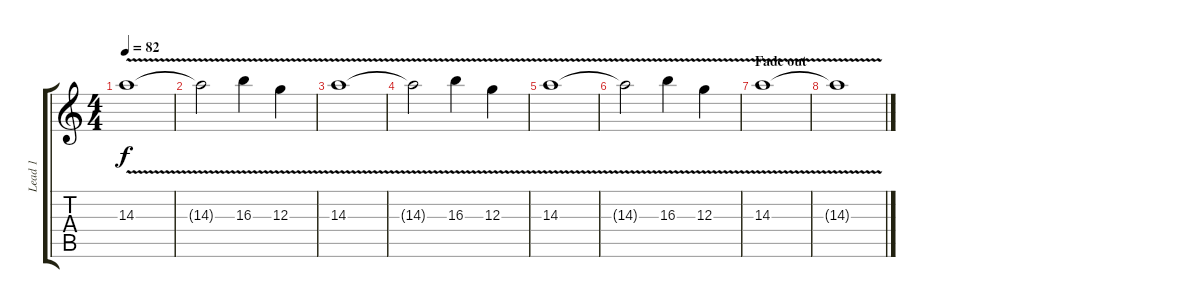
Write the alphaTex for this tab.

\track ("Lead 1" "Lead 1") {instrument overdrivenguitar}
\staff {score tabs}
\tuning (E4 B3 G3 D3 A2 E2) {hide}
\ts (4 4)
\tempo 82
\clef g2
\ks c
14.3{v}.1{dy f} |
14.3{t}.2 16.3{v}.4 12.3{v}.4 |
14.3{v}.1 |
14.3{t}.2 16.3{v}.4 12.3{v}.4 |
14.3{v}.1 |
14.3{t}.2 16.3{v}.4 12.3{v}.4 |
\section ("" "Fade out")
14.3{v}.1 |
14.3{t}.1
